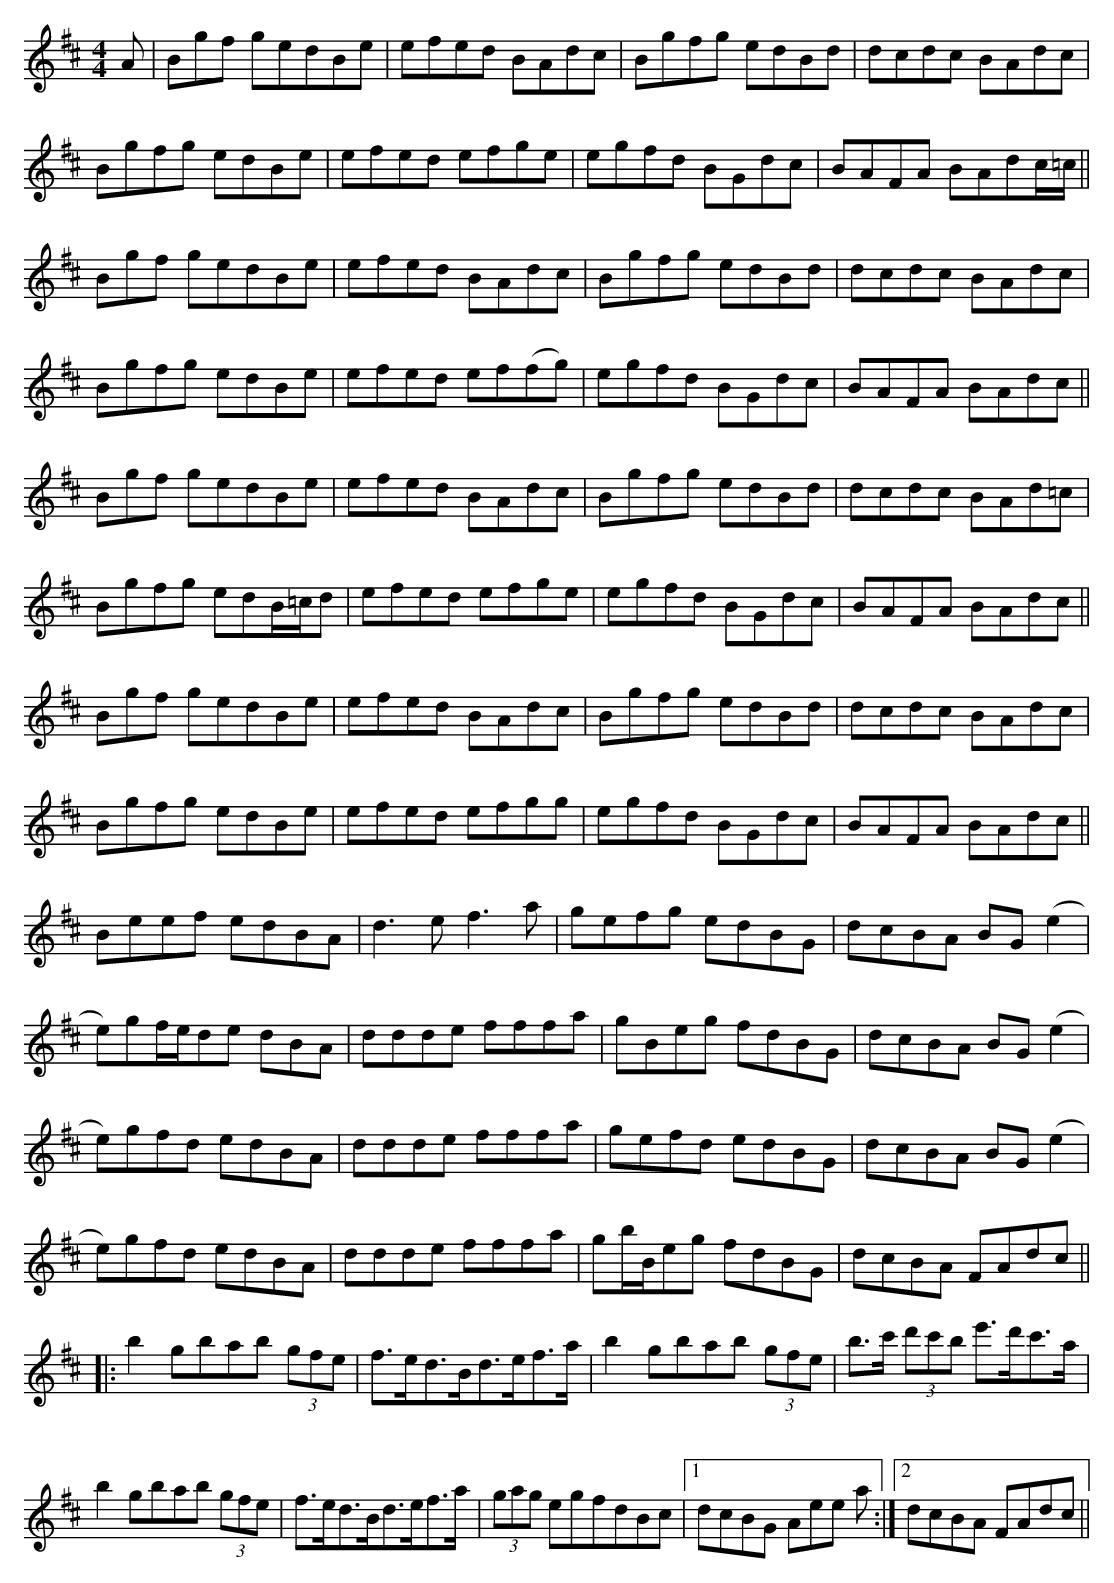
X:1
M:4/4
K:Bmin
A|Bgf gedBe|efed BAdc|Bgfg edBd|dcdc BAdc|
Bgfg edBe|efed efge|egfd BGdc|BAFA BAdc/=c/||
Bgf gedBe|efed BAdc|Bgfg edBd|dcdc BAdc|
Bgfg edBe|efed ef(fg)|egfd BGdc|BAFA BAdc||
Bgf gedBe|efed BAdc|Bgfg edBd|dcdc BAd=c|
Bgfg edB/=c/d|efed efge|egfd BGdc|BAFA BAdc||
Bgf gedBe|efed BAdc|Bgfg edBd|dcdc BAdc|
Bgfg edBe|efed efgg|egfd BGdc|BAFA BAdc||
Beef edBA|d3ef3a|gefg edBG|dcBA BG(e2|
e)gf/e/de dBA|ddde fffa|gBeg fdBG|dcBA BG(e2|
e)gfd edBA|ddde fffa|gefd edBG|dcBA BG(e2|
e)gfd edBA|ddde fffa|gb/B/eg fdBG|dcBA FAdc||
|:b2gbab (3gfe|f>ed>Bd>ef>a|b2gbab (3gfe|b>c' (3d'c'b e'>d'c'>a|
b2gbab (3gfe|f>ed>Bd>ef>a|(3gag egfdBc|1 dcBG Aee a:|2 dcBA FAdc||
